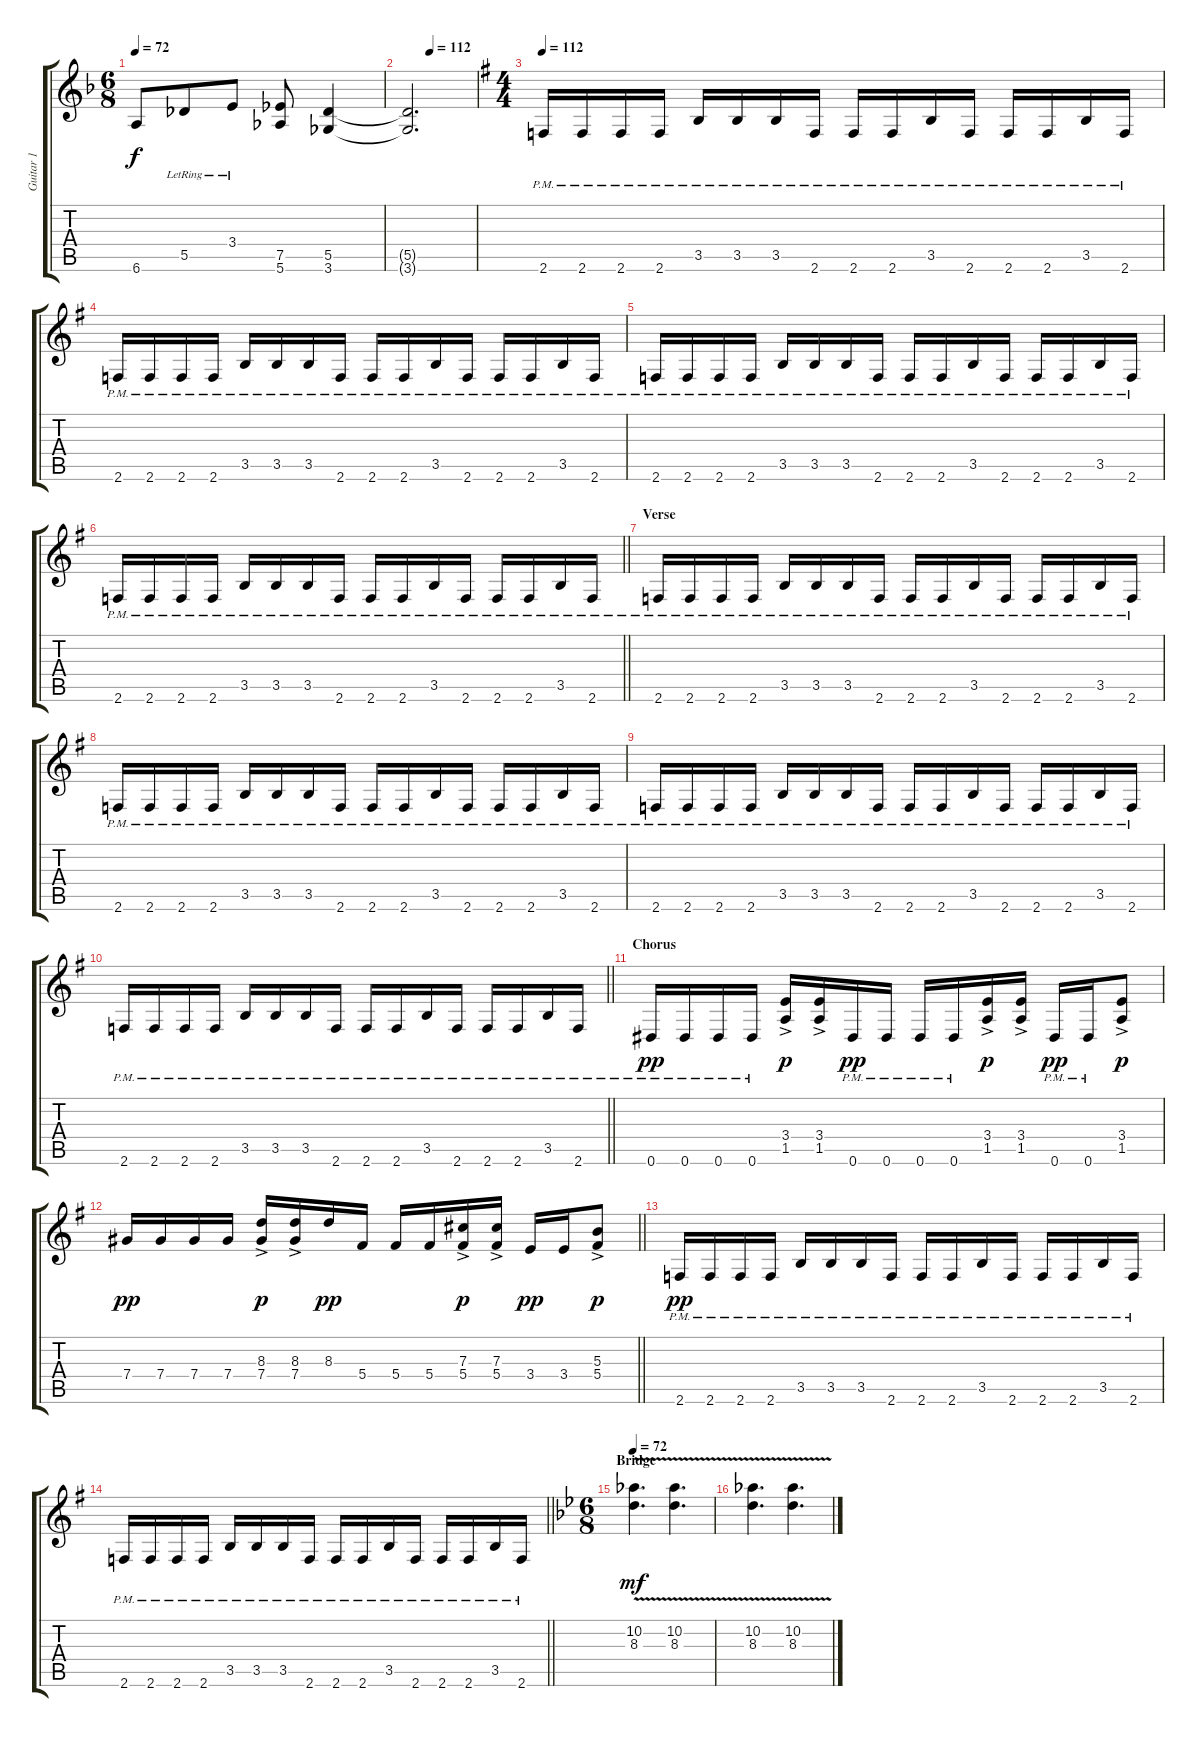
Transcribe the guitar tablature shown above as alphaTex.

\track ("Guitar 1" "Guitar 1") {instrument electricguitarclean}
\staff {score tabs}
\tuning (Eb4 Bb3 Gb3 Db3 Ab2 Eb2) {hide}
\ts (6 8)
\tempo 72
\clef g2
\ks f
6.6.8{dy f} 5.5{lr}.8 3.4{lr}.8 (7.5 5.6).8 (5.5 3.6).4 |
\tempo (112 0.3333333333333333)
(5.5{t} 3.6{t}).2{d} |
\ts (4 4)
\tempo 112
\ks g
2.6{pm}.16 2.6{pm}.16 2.6{pm}.16 2.6{pm}.16 3.5{pm}.16 3.5{pm}.16 3.5{pm}.16 2.6{pm}.16 2.6{pm}.16 2.6{pm}.16 3.5{pm}.16 2.6{pm}.16 2.6{pm}.16 2.6{pm}.16 3.5{pm}.16 2.6{pm}.16 |
2.6{pm}.16 2.6{pm}.16 2.6{pm}.16 2.6{pm}.16 3.5{pm}.16 3.5{pm}.16 3.5{pm}.16 2.6{pm}.16 2.6{pm}.16 2.6{pm}.16 3.5{pm}.16 2.6{pm}.16 2.6{pm}.16 2.6{pm}.16 3.5{pm}.16 2.6{pm}.16 |
2.6{pm}.16 2.6{pm}.16 2.6{pm}.16 2.6{pm}.16 3.5{pm}.16 3.5{pm}.16 3.5{pm}.16 2.6{pm}.16 2.6{pm}.16 2.6{pm}.16 3.5{pm}.16 2.6{pm}.16 2.6{pm}.16 2.6{pm}.16 3.5{pm}.16 2.6{pm}.16 |
\barLineRight lightlight
2.6{pm}.16 2.6{pm}.16 2.6{pm}.16 2.6{pm}.16 3.5{pm}.16 3.5{pm}.16 3.5{pm}.16 2.6{pm}.16 2.6{pm}.16 2.6{pm}.16 3.5{pm}.16 2.6{pm}.16 2.6{pm}.16 2.6{pm}.16 3.5{pm}.16 2.6{pm}.16 |
\section ("" "Verse")
2.6{pm}.16 2.6{pm}.16 2.6{pm}.16 2.6{pm}.16 3.5{pm}.16 3.5{pm}.16 3.5{pm}.16 2.6{pm}.16 2.6{pm}.16 2.6{pm}.16 3.5{pm}.16 2.6{pm}.16 2.6{pm}.16 2.6{pm}.16 3.5{pm}.16 2.6{pm}.16 |
2.6{pm}.16 2.6{pm}.16 2.6{pm}.16 2.6{pm}.16 3.5{pm}.16 3.5{pm}.16 3.5{pm}.16 2.6{pm}.16 2.6{pm}.16 2.6{pm}.16 3.5{pm}.16 2.6{pm}.16 2.6{pm}.16 2.6{pm}.16 3.5{pm}.16 2.6{pm}.16 |
2.6{pm}.16 2.6{pm}.16 2.6{pm}.16 2.6{pm}.16 3.5{pm}.16 3.5{pm}.16 3.5{pm}.16 2.6{pm}.16 2.6{pm}.16 2.6{pm}.16 3.5{pm}.16 2.6{pm}.16 2.6{pm}.16 2.6{pm}.16 3.5{pm}.16 2.6{pm}.16 |
\barLineRight lightlight
2.6{pm}.16 2.6{pm}.16 2.6{pm}.16 2.6{pm}.16 3.5{pm}.16 3.5{pm}.16 3.5{pm}.16 2.6{pm}.16 2.6{pm}.16 2.6{pm}.16 3.5{pm}.16 2.6{pm}.16 2.6{pm}.16 2.6{pm}.16 3.5{pm}.16 2.6{pm}.16 |
\section ("" "Chorus")
0.6{pm}.16{dy pp} 0.6{pm}.16 0.6{pm}.16 0.6{pm}.16 (3.4{ac} 1.5{ac}).16{dy p} (3.4{ac} 1.5{ac}).16 0.6{pm}.16{dy pp} 0.6{pm}.16 0.6{pm}.16 0.6{pm}.16 (3.4{ac} 1.5{ac}).16{dy p} (3.4{ac} 1.5{ac}).16 0.6{pm}.16{dy pp} 0.6{pm}.16 (3.4{ac} 1.5{ac}).8{dy p} |
\barLineRight lightlight
7.4.16{dy pp} 7.4.16 7.4.16 7.4.16 (8.3{ac} 7.4{ac}).16{dy p} (8.3{ac} 7.4{ac}).16 8.3.16{dy pp} 5.4.16 5.4.16 5.4.16 (7.3{ac} 5.4{ac}).16{dy p} (7.3{ac} 5.4{ac}).16 3.4.16{dy pp} 3.4.16 (5.3{ac} 5.4{ac}).8{dy p} |
2.6{pm}.16{dy pp} 2.6{pm}.16 2.6{pm}.16 2.6{pm}.16 3.5{pm}.16 3.5{pm}.16 3.5{pm}.16 2.6{pm}.16 2.6{pm}.16 2.6{pm}.16 3.5{pm}.16 2.6{pm}.16 2.6{pm}.16 2.6{pm}.16 3.5{pm}.16 2.6{pm}.16 |
\barLineRight lightlight
2.6{pm}.16 2.6{pm}.16 2.6{pm}.16 2.6{pm}.16 3.5{pm}.16 3.5{pm}.16 3.5{pm}.16 2.6{pm}.16 2.6{pm}.16 2.6{pm}.16 3.5{pm}.16 2.6{pm}.16 2.6{pm}.16 2.6{pm}.16 3.5{pm}.16 2.6{pm}.16 |
\ts (6 8)
\section ("" "Bridge")
\tempo 72
\ks bb
(10.2{v} 8.3{v}).4{d dy mf} (10.2{v} 8.3{v}).4{d} |
(10.2{v} 8.3{v}).4{d} (10.2{v} 8.3{v}).4{d}
